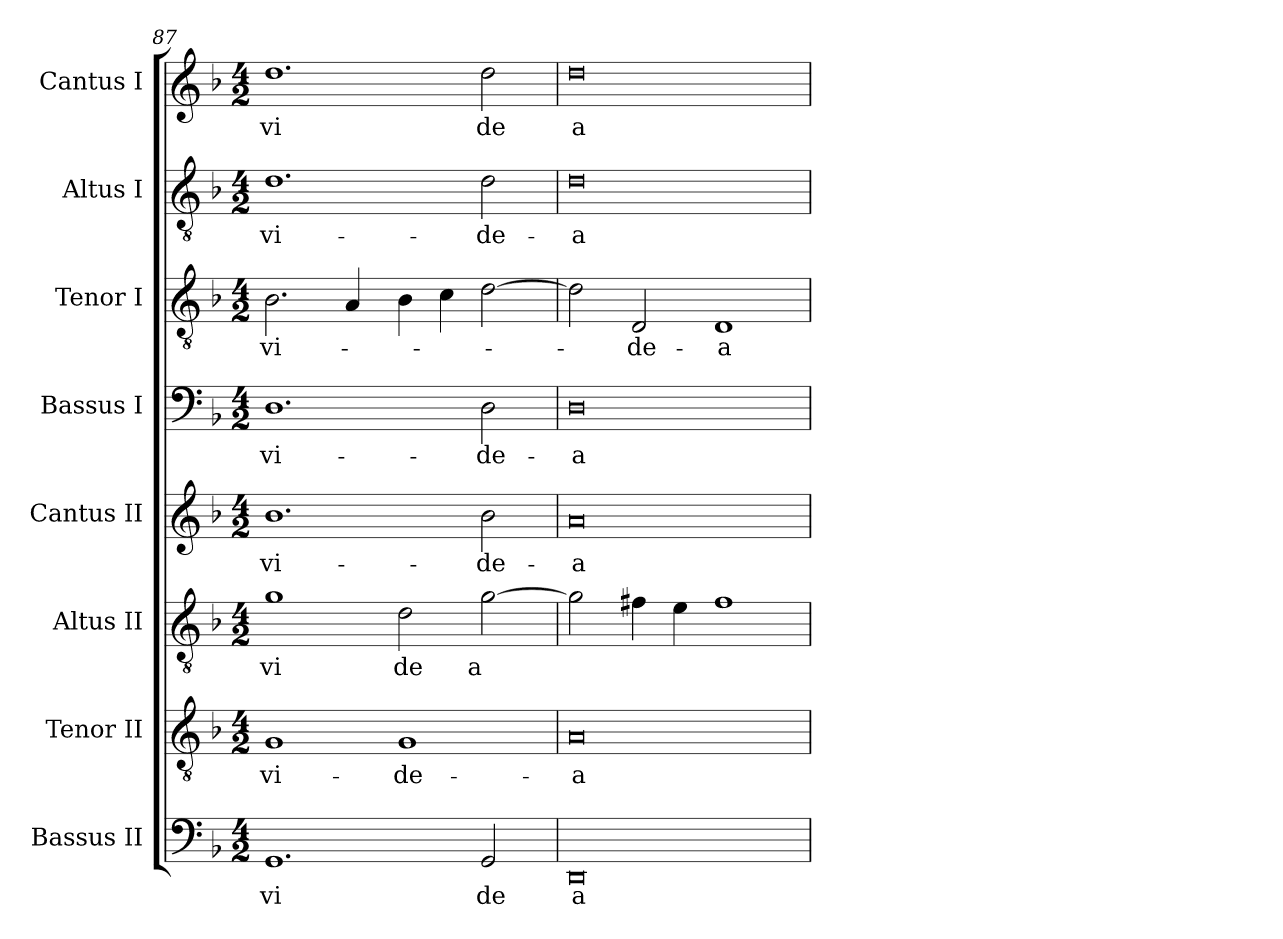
**kern	**text	**kern	**text	**kern	**text	**kern	**text	**kern	**text	**kern	**text	**kern	**text	**kern	**text
*part8	*part8	*part7	*part7	*part6	*part6	*part5	*part5	*part4	*part4	*part3	*part3	*part2	*part2	*part1	*part1
*staff8	*staff8	*staff7	*staff7	*staff6	*staff6	*staff5	*staff5	*staff4	*staff4	*staff3	*staff3	*staff2	*staff2	*staff1	*staff1
*I"Bassus II	*	*I"Tenor II	*	*I"Altus II	*	*I"Cantus II	*	*I"Bassus I	*	*I"Tenor I	*	*I"Altus I	*	*I"Cantus I	*
*clefF4	*	*clefGv2	*	*clefGv2	*	*clefG2	*	*clefF4	*	*clefGv2	*	*clefGv2	*	*clefG2	*
*ITrd-3c-5	*	*ITrd-3c-5	*	*ITrd-3c-5	*	*	*	*ITrd-3c-5	*	*ITrd-3c-5	*	*ITrd-3c-5	*	*	*
*k[b-e-]	*	*k[b-e-]	*	*k[b-e-]	*	*k[b-]	*	*k[b-e-]	*	*k[b-e-]	*	*k[b-e-]	*	*k[b-]	*
*B-:	*	*B-:	*	*B-:	*	*F:	*	*B-:	*	*B-:	*	*B-:	*	*F:	*
*M4/2	*	*M4/2	*	*M4/2	*	*M4/2	*	*M4/2	*	*M4/2	*	*M4/2	*	*M4/2	*
=87	=87	=87	=87	=87	=87	=87	=87	=87	=87	=87	=87	=87	=87	=87	=87
!	!LO:LY:b:cj	!	!LO:LY:b:cj	!	!LO:LY:b:cj	!	!LO:LY:b:cj	!	!LO:LY:b:cj	!	!LO:LY:b:cj	!	!LO:LY:b:cj	!	!LO:LY:b:cj
*	*	*	*	*	*	*	*	*	*	*^	*	*	*	*	*
1.C	vi	1c	vi-	1cc	vi	1.b-	vi-	1.G	vi-	2.e-\	2...ryy	vi-	1.g	vi-	1.dd	vi
.	.	.	.	.	.	.	.	.	.	4d/	.	.	.	.	.	.
.	.	.	.	.	.	.	.	.	.	.	1ryy	.	.	.	.	.
!	!	!	!LO:LY:b:cj	!	!LO:LY:b:cj	!	!	!	!	!	!	!	!	!	!	!
.	.	1c	-de-	2g\	de	.	.	.	.	4e-\	.	.	.	.	.	.
.	.	.	.	.	.	.	.	.	.	4f\	.	.	.	.	.	.
!	!LO:LY:b:cj	!	!	!	!LO:LY:b:cj	!	!LO:LY:b:cj	!	!LO:LY:b:cj	!	!	!	!	!LO:LY:b:cj	!	!LO:LY:b:cj
2C/	de	.	.	[>2cc\	a	2b-\	-de-	2G\	-de-	[>2g\	.	.	2g\	-de-	2dd\	de
.	.	.	.	.	.	.	.	.	.	.	16ryy	.	.	.	.	.
=88	=88	=88	=88	=88	=88	=88	=88	=88	=88	=88	=88	=88	=88	=88	=88	=88
!	!LO:LY:b:cj	!	!LO:LY:b:cj	!	!	!	!LO:LY:b:cj	!	!LO:LY:b:cj	!	!	!	!	!LO:LY:b:cj	!	!LO:LY:b:cj
*	*	*	*	*	*	*	*	*	*	*v	*v	*	*	*	*	*
0GG	a	0d	-a-	2cc\]	.	0a	-a-	0G	-a-	2g\]	.	0g	-a-	0dd	a
!	!	!	!	!	!	!	!	!	!	!	!LO:LY:b:cj	!	!	!	!
.	.	.	.	4bn\	.	.	.	.	.	2G/	-de-	.	.	.	.
.	.	.	.	4a\	.	.	.	.	.	.	.	.	.	.	.
!	!	!	!	!	!	!	!	!	!	!	!LO:LY:b:cj	!	!	!	!
.	.	.	.	1b	.	.	.	.	.	1G	-a-	.	.	.	.
=	=	=	=	=	=	=	=	=	=	=	=	=	=	=	=
*-	*-	*-	*-	*-	*-	*-	*-	*-	*-	*-	*-	*-	*-	*-	*-
